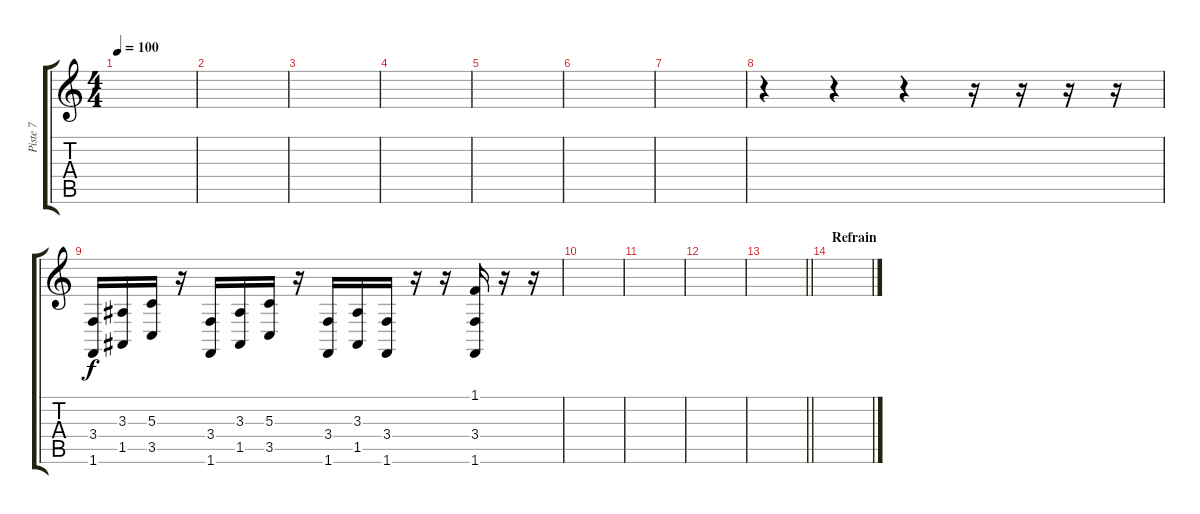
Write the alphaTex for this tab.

\track ("Piste 7" "Piste 7") {instrument rockorgan}
\staff {score tabs}
\tuning (E4 B3 G3 D3 A2 E2) {hide}
\ts (4 4)
\tempo 100
\clef g2
\ks c
|
|
|
|
|
|
|
r.4 r.4 r.4 r.16 r.16 r.16 r.16 |
(3.4 1.6).16 (3.3 1.5).16 (5.3 3.5).16 r.16 (3.4 1.6).16 (3.3 1.5).16 (5.3 3.5).16 r.16 (3.4 1.6).16 (3.3 1.5).16 (3.4 1.6).16 r.16 r.16 (1.1 3.4 1.6).16 r.16 r.16 |
|
|
|
\barLineRight lightlight
|
\section ("" "Refrain")
